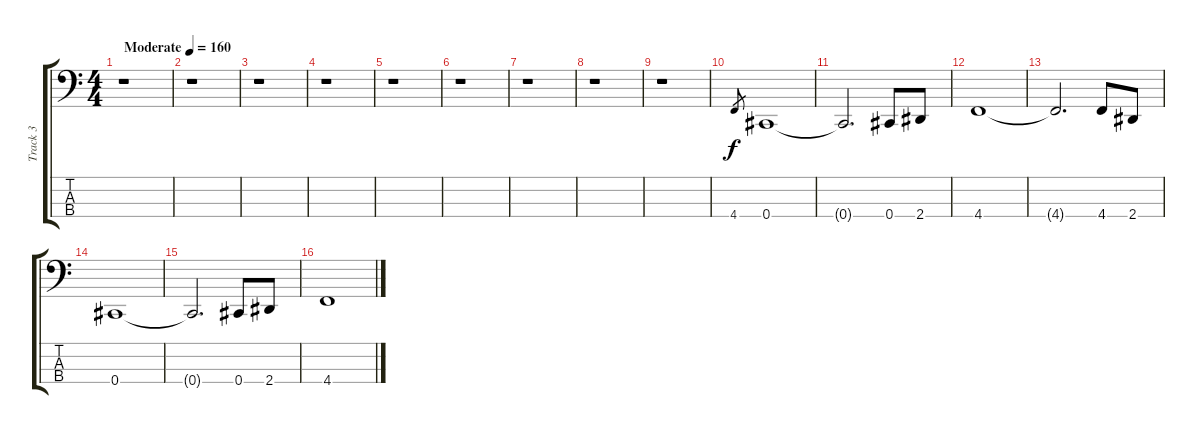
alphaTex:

\track ("Track 3" "Track 3") {instrument electricbassfinger}
\staff {score tabs}
\tuning (Gb2 Db2 Ab1 Db1) {hide}
\ts (4 4)
\tempo (160 "Moderate")
\clef f4
\ks c
r.1{dy f instrument electricbassfinger} |
r.1 |
r.1 |
r.1 |
r.1 |
r.1 |
r.1 |
r.1 |
r.1 |
4.4.8{gr} 0.4.1 |
0.4{t}.2{d} 0.4.8 2.4.8 |
4.4.1 |
4.4{t}.2{d} 4.4.8 2.4.8 |
0.4.1 |
0.4{t}.2{d} 0.4.8 2.4.8 |
4.4.1
